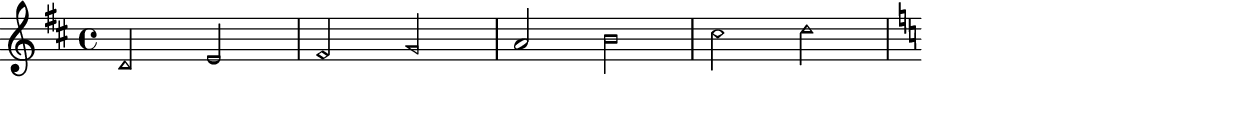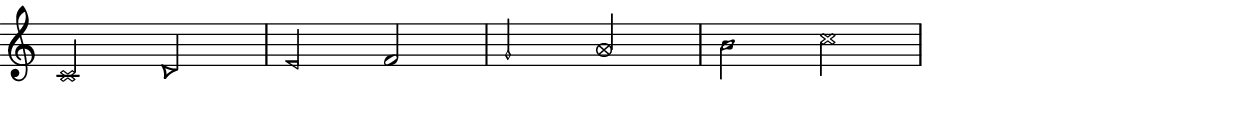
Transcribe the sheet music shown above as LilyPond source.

%% Generated by lilypond-book
%% Options: [exampleindent=10.16\mm,indent=0\mm,line-width=160\mm]
\include "lilypond-book-preamble.ly"


% ****************************************************************
% Start cut-&-pastable-section
% ****************************************************************

#(ly:set-option 'eps-box-padding 3.000000)



\paper {
  indent = 0\mm
  line-width = 160\mm
  % offset the left padding, also add 1mm as lilypond creates cropped
  % images with a little space on the right
  line-width = #(- line-width (* mm  3.000000) (* mm 1))
}

\layout {
  
}




% ****************************************************************
% ly snippet:
% ****************************************************************
\sourcefilename "snippets/applying-note-head-styles-depending-on-the-step-of-the-scale.ly"
\sourcefileline 0
%% DO NOT EDIT this file manually; it was automatically
%% generated from the LilyPond Snippet Repository
%% (http://lsr.di.unimi.it).
%%
%% Make any changes in the LSR itself, or in
%% `Documentation/snippets/new/`, then run
%% `scripts/auxiliar/makelsr.pl`.
%%
%% This file is in the public domain.

\version "2.23.13"

\header {
%% Translation of GIT committish: a8a85e19654e46d725563e6deba44083ef137a2c
  texidocja = "
@code{shapeNoteStyles} プロパティは、音階
(調号と、@code{tonic} プロパティによる) に応じて符頭の形を変化させる@c
ために用いることができます。このプロパティは形のセットを与える必要が@c
ありますが、(@code{triangle}, @code{cross}, @code{xcircle} などの図形表現を@c
用いて) 自由に定義できるほか、階名を使用して、アメリカの古い伝統の@c
形を基に定義することができます (いくつかのラテン語の階名も使用することが@c
できます)。

古いアメリカの歌集を模倣するには、@code{\\aikenHeads} や
@code{\\sacredHarpHeads} といった定義済みのコマンドを@c
符頭のスタイルとして用いることができます。

この例では、シェイプ ノートの符頭を得るいくつかの方法を示しています。@c
また、和声機能と符頭の対応を維持しながらメロディを移調する機能も示しています。
"
  doctitleja = "音階に応じて異なる符頭のスタイルを適用する"

%% Translation of GIT committish: 2f3474d9af596d677ed5b7ce720ae4d0954a6b51
  texidocit = "
La proprietà @code{shapeNoteStyles} può essere usata per definire vari
stili di teste di nota per ogni grado della scala (definita dall'armatura
di chiave o dalla proprietà @code{tonic}). Questa proprietà richiede un
insieme di simboli, che può essere puramente arbitrario (sono permesse
espressioni geometriche come @code{triangle}, @code{cross} e @code{xcircle})
o basato sull'antica tradizione tipografica americana (sono consentiti
anche alcuni nomi di nota latini).

Detto questo, per imitare gli antichi canzionieri americani, ci sono vari
stili predefiniti disponibili attraverso dei comodi comandi come
@code{\\aikenHeads} o @code{\\sacredHarpHeads}.

Questo esempio mostra modi diversi di ottenere teste di nota di varie
forme e illustra la possibilità di trasporre una melodia senza
perdere la corrispondenza tra le funzioni armoniche e gli stili delle
teste.

"
  doctitleit = "Applicazione degli stili delle teste di nota in base al grado della scala"

%% Translation of GIT committish: a3fd5364fc4f247579da0ed2bfea887ab37285c6
  texidocfr = "
La propriété @code{shapeNoteStyles} permet d'affecter un profil
particulier à chaque degré de la gamme -- à partir de l'armure ou
de la propriété @code{tonic}.  Ses valeurs sont constituées d'une liste
de symboles, qu'il s'agisse de formes géométriques (@code{triangle},
@code{cross} ou @code{xcircle}) ou basés sur la tradition des graveurs
américains (avec quelques noms de note latins).

LilyPond dispose de deux raccourcis, @code{\\aikenHeads} et
@code{\\sacredHarpHeads}, permettant de reproduire d'anciens recueils de
chansons américaines.

L'exemple suivant montre plusieurs manières de profiler les têtes de
note, ainsi que la capacité de transposer tout en respectant la fonction
harmonique de chaque note dans la gamme.
"

  doctitlefr = "Profilage des notes selon leur degré dans la gamme"

%% Translation of GIT committish: 8ffecf6be17c6ec2ff87cf31873121a8cce29b09
  doctitlees = "Aplicar estilos de cabeza según la nota de la escala"
  texidoces = "
La propiedad @code{shapeNoteStyles} se puede usar para definir varios
estilos de cabezas de nota para cada grado de la escala (según esté
establecido por la armadura o por la propiedad @code{tonic}).  Esta
propiedad requiere un conjunto de símbolos, que pueden ser puramente
arbitrarios (se permiten expresiones geométricas como @code{triangle},
triángulo, @code{cross}, aspas, y @code{xcircle}, círculo con aspas) o
basados en una antigua tradición americana de grabado (ciertos nombres
de nota latinos trambién se permiten).

Dicho esto, para imitar antiguos cancioneros americanos, existen varios
estilos predefinidos de cabezas de nota disponibles a través de
instrucciones de abreviatura como @code{\\aikenHeads} o
@code{\\sacredHarpHeads}.

Este ejemplo muestra distintas formas de obtener cabezas de notas con forma,
y muestra la capacidad de transportar una melodía sin perder la
correspondencia entre las funciones armónicas y los estilos de cabezas de
nota.

"

%% Translation of GIT committish: 0a868be38a775ecb1ef935b079000cebbc64de40
  doctitlede = "Notenkopfstile basierend auf der Tonleiterstufe erstellen"
  texidocde = "
Die @code{shapeNoteStyles}-(NotenFormenStile)-Eigenschaft kann benutzt
werden, um verschiedene Notenstile für jeden Schritt der Tonleiter
zu definieren (vorgegeben von der Tonart oder der @qq{tonic}
(Tonika)-Eigenschaft.  Diese Eigenschaft braucht eine Anzahl von Symbolen,
welche beliebig sein können (geometrische Ausdrücke wie @code{triangle}
(Dreieck), @code{cross} (Kreuz) und @code{xcircle} (X-Kreis) sind erlaubt)
oder basierend auf einer alten amerikanischen Notensatztradition (einige
lateinische Notenbezeichnungen sind auch erlaubt).

Um alte amerikanische Liederbücher zu imitieren, gibt es einige
vordefinierte Notenstile wie etwa @code{\\aikenHeads} (im Stil von Aiken)
oder @code{\\sacredHarpHeads} (im Stil der Sacred Harp-Tradition).

Dieses Beispiel zeigt, wie man unterschiedlich geformte Noten erhält und
eine Melodie transponieren kann, ohne dass das Verhältnis zwischen den
harmonischen Funktionen und dem Notenstil verloren geht.

"

%% Translation of GIT committish: 8ffecf6be17c6ec2ff87cf31873121a8cce29b09
  doctitleca = "Aplicar estils de cap segons la nota de l'escala"
  texidocca = "
La propietat @code{shapeNoteStyles} es pot usar per definir diversos
estils de caps de nota per a cada grau de l'escala (segons estigui
establert per l'armadura o per la propietat @code{tonic}).  Aquesta
propietat requereix un conjunt de símbols, que poden ser purament
arbitraris (es permeten expressions geomètriques com @code{triangle},
triangle, @code{cross}, aspes, i @code{xcircle}, cercle amb aspes) o
basats en una antiga tradició americana de gravat (també es permeten
certs noms de nota llatins).

Dit això, per imitar antics cançoners americans, hi ha diversos
estils predefinits de caps de nota disponibles mitjançant ordres
d'abreviatura com @code{\\aikenHeads} o @code{\\sacredHarpHeads}.

Aquest exemple mostra diferents formes d'obtenir caps de nota amb
forma i mostra la capacitat de transportar una melodia sense perdre
la correspondència entre les funcions harmòniques i els estils de
caps de nota.

"

  lsrtags = "editorial-annotations, pitches"

  texidoc = "
The @code{shapeNoteStyles} property can be used to define various note
head styles for each step of the scale (as set by the key signature or
the @code{tonic} property).

This property requires a set of symbols, which can be purely arbitrary
(geometrical expressions such as @code{triangle}, @code{cross}, and
@code{xcircle} are allowed) or based on old American engraving
tradition (some latin note names are also allowed).

That said, to imitate old American song books, there are several
predefined note head styles available through shortcut commands such as
@code{\\aikenHeads} or @code{\\sacredHarpHeads}.

This example shows different ways to obtain shape note heads, and
demonstrates the ability to transpose a melody without losing the
correspondence between harmonic functions and note head styles.
"

  doctitle = "Applying note head styles depending on the step of the scale"
} % begin verbatim


fragment = {
  \key c \major
  c2 d
  e2 f
  g2 a
  b2 c
}

\new Staff {
  \transpose c d
  \relative c' {
    \set shapeNoteStyles = ##(do re mi fa
                               #f la ti)
    \fragment
  }

  \break

  \relative c' {
    \set shapeNoteStyles = ##(cross triangle fa #f
                               mensural xcircle diamond)
    \fragment
  }
}



% ****************************************************************
% end ly snippet
% ****************************************************************
